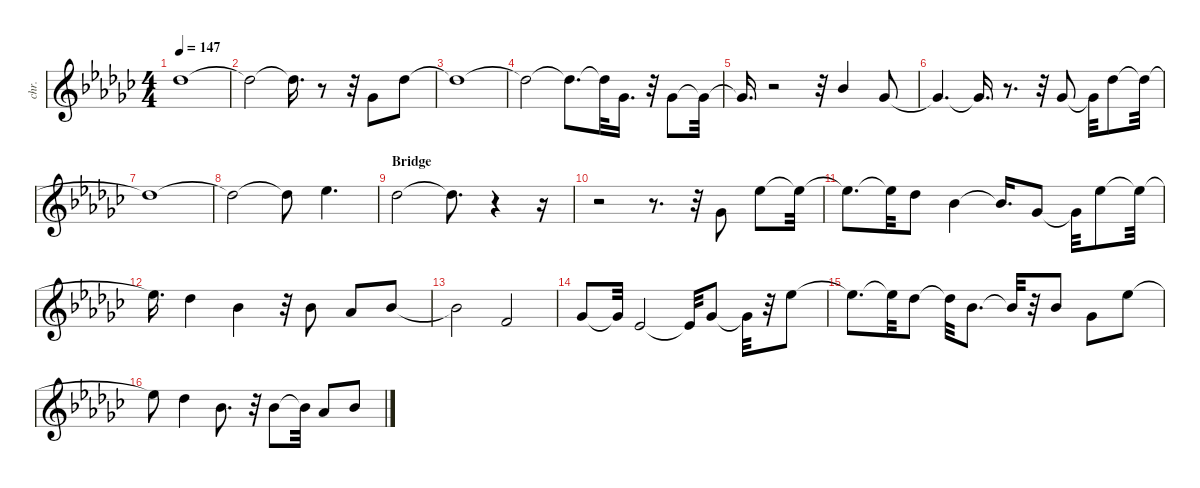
\defaultSystemsLayout 8
\hideDynamics
\bracketExtendMode nobrackets
\otherSystemsTrackNameOrientation horizontal
\track ("Vocals-hid" "chr.") {defaultSystemsLayout 4 instrument voiceoohs}
\staff {score}
\tuning (Eb4 Bb3 Gb3 Db3 Ab2 Eb2)
\ts (4 4)
\tempo 147
\clef g2
\ks ebminor
10.1{t acc b}.1{dy f beam Down} |
10.1{t acc b}.2{beam Down} 10.1{t acc b}.16{d beam Down} r.8{beam Down} r.32{beam Down} 3.1{acc b}.8{beam Down} 10.1{acc b}.8{dy fff beam Down} |
10.1{t acc b}.1{dy f beam Down} |
10.1{t acc b}.2{beam Down} 10.1{t acc b}.8{d beam Down} 10.1{t acc b}.32{beam Down} 3.1{acc b}.16{d beam Down} r.32{beam Down} 3.1{acc b}.8{dy ff beam Up} 3.1{t acc b}.32{dy f beam Up} |
3.1{t acc b}.16{d beam Up} r.2{beam Up} r.32{beam Up} 7.1{acc b}.4{beam Up} 8.2{acc b}.8{beam Up} |
8.2{t acc b}.4{d beam Up} 8.2{t acc b}.16{d beam Up} r.8{d beam Up} r.32{beam Up} 3.1{acc b}.8{dy ff beam Up} 3.1{t acc b}.32{dy f beam Down} 10.1{acc b}.8{dy fff beam Down} 10.1{t acc b}.32{dy f beam Down} |
10.1{t acc b}.1{beam Down} |
10.1{t acc b}.2{beam Down} 10.1{t acc b}.8{beam Down} 12.1{acc b}.4{d dy ff beam Down} |
\section ("" "Bridge")
10.1{acc b}.2{beam Down} 10.1{t acc b}.8{d dy f beam Down} r.4{beam Down} r.16{beam Down} |
r.2{beam Down} r.8{d beam Down} r.32{beam Down} 8.2{acc b}.8{beam Up} 12.1{acc b}.8{dy ff beam Down} 12.1{t acc b}.32{dy f beam Down} |
12.1{t acc b}.8{d beam Down} 12.1{t acc b}.32{beam Down} 10.1{acc b}.8{beam Down} 12.2{acc b}.4{dy fff beam Down} 12.2{t acc b}.16{d dy f beam Up} 12.3{acc b}.8{beam Up} 12.3{t acc b}.32{beam Down} 12.1{acc b}.8{dy ff beam Down} 12.1{t acc b}.32{dy f beam Down} |
12.1{t acc b}.16{d beam Down} 10.1{acc b}.4{dy ff beam Down} 12.2{acc b}.4{dy f beam Down} r.32{beam Down} 12.2{acc b}.8{beam Down} 10.2{acc b}.8{dy ff beam Up} 12.2{acc b}.8{beam Up} |
12.2{t acc b}.2{dy f beam Down} 11.3{acc forcenatural}.2{dy ff beam Up} |
12.3{acc b}.8{dy f beam Up} 12.3{t acc b}.32{beam Up} 9.3{acc b}.2{beam Up} 9.3{t acc b}.32{beam Up} 8.2{acc b}.8{beam Up} 8.2{t acc b}.32{beam Down} r.32{beam Down} 12.1{acc b}.8{dy ff beam Down} |
12.1{t acc b}.8{d dy f beam Down} 12.1{t acc b}.32{beam Down} 10.1{acc b}.8{beam Down} 10.1{t acc b}.32{beam Down} 7.1{acc b}.8{d dy ff beam Down} 7.1{t acc b}.32{dy f beam Up} r.32{beam Up} 7.1{acc b}.8{dy mp beam Up} 8.2{acc b}.8{dy f beam Down} 12.1{acc b}.8{dy ff beam Down} |
12.1{t acc b}.8{dy f beam Down} 10.1{acc b}.4{dy ff beam Down} 7.1{acc b}.8{d dy fff beam Down} r.32{beam Down} 7.1{acc b}.8{dy f beam Up} 7.1{t acc b}.32{beam Up} 5.1{acc b}.8{beam Up} 7.1{acc b}.8{dy ff beam Up}
